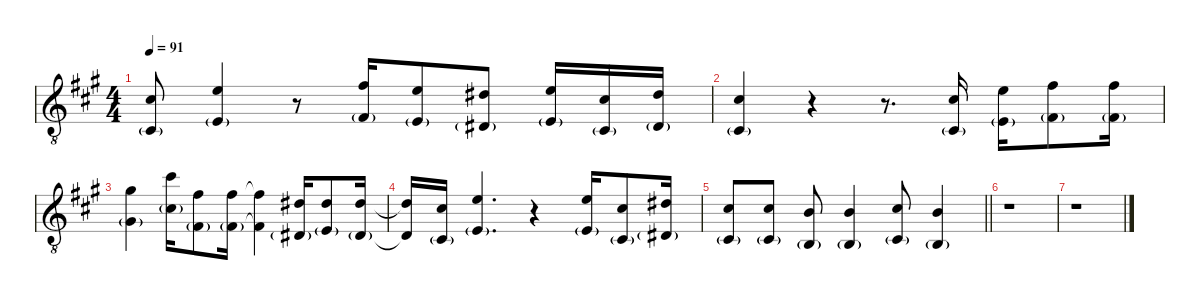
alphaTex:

\defaultSystemsLayout 4
\hideDynamics
\bracketExtendMode nobrackets
\singleTrackTrackNamePolicy hidden
\multiTrackTrackNamePolicy hidden
\otherSystemsTrackNameOrientation horizontal
\track ("Brandon Boyd" "sax.") {defaultSystemsLayout 4 instrument altosax}
\staff {score}
\tuning (E4 B3 G3 D3 A2 E2)
\displaytranspose -3
\ts (4 4)
\tempo 91
\clef g2
\ottava 8vb
\ks a
(0.1{acc #} 2.4{g acc #}).8{dy mf beam Up} (3.1{acc forcenatural} 0.3{g acc forcenatural}).4{beam Up} r.8{beam Up} (5.1{acc #} 2.3{g acc #}).16{beam Up} (3.1{acc forcenatural} 0.3{g acc forcenatural}).8{beam Up} (2.1{acc #} 4.4{g acc #}).8{beam Up} (3.1{acc forcenatural} 0.3{g acc forcenatural}).16{beam Up} (0.1{acc #} 2.4{g acc #}).16{beam Up} (2.1{acc #} 4.4{g acc #}).16{beam Up} |
(0.1{acc #} 2.4{g acc #}).4{beam Up} r.4{beam Up} r.8{d beam Up} (0.1{acc #} 2.4{g acc #}).16{beam Up} (3.1{acc forcenatural} 0.3{g acc forcenatural}).16{beam Down} (5.1{acc #} 2.3{g acc #}).8{beam Down} (5.1{acc #} 2.3{g acc #}).16{beam Down} |
(7.1{acc #} 0.2{g acc #}).4{beam Down} (12.1{acc #} 5.2{g acc #}).16{beam Down} (5.1{acc #} 2.3{g acc #}).8{beam Down} (5.1{acc #} 2.3{g acc #}).16{beam Down} (5.1{t acc #} 2.3{t acc #}).4{beam Down} (2.1{acc #} 4.4{g acc #}).16{beam Up} (2.1{acc #} 0.3{g acc forcenatural}).8{beam Up} (2.1{acc #} 4.4{g acc #}).16{beam Up} |
(2.1{t acc #} 4.4{t acc #}).16{beam Up} (0.1{acc #} 2.4{g acc #}).16{beam Up} (3.1{acc forcenatural} 0.3{g acc forcenatural}).4{d beam Up} r.4{beam Up} (3.1{acc forcenatural} 0.3{g acc forcenatural}).16{beam Up} (0.1{acc #} 2.4{g acc #}).8{beam Up} (2.1{acc #} 4.4{g acc #}).16{beam Up} |
\barLineRight lightlight
(0.1{acc #} 2.4{g acc #}).8{beam Up} (0.1{acc #} 2.4{g acc #}).8{beam Up} (3.2{acc forcenatural} 0.4{g acc forcenatural}).8{beam Up} (3.2{acc forcenatural} 0.4{g acc forcenatural}).4{beam Up} (0.1{acc #} 2.4{g acc #}).8{beam Up} (3.2{acc forcenatural} 0.4{g acc forcenatural}).4{beam Up} |
r.1{beam Down} |
r.1{beam Down}
